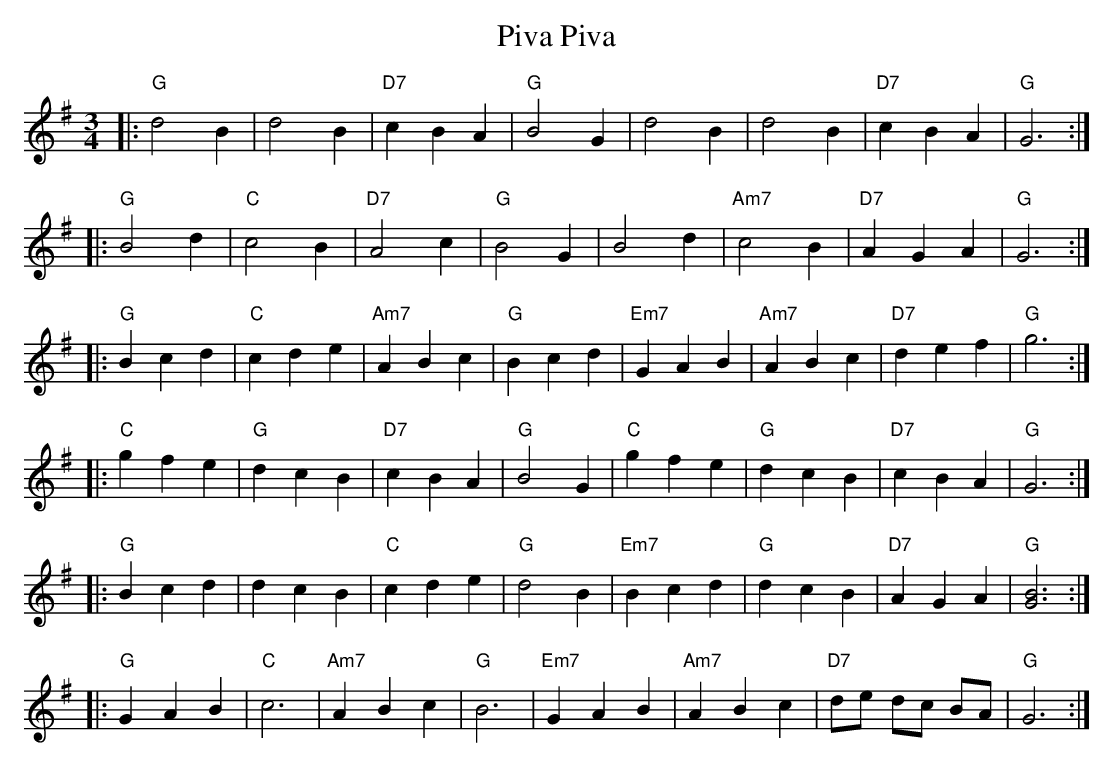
X:1
T:Piva Piva
L:1/4
M:3/4
K:G
V:1
|: "G" d2 B | d2 B | "D7" c B A | "G" B2 G |  d2 B | d2 B | "D7" c B A | "G" G3 :|
|:"G" B2 d | "C" c2 B | "D7" A2 c | "G" B2 G |  B2 d | "Am7" c2 B | "D7" A G A | "G" G3 :|
|:"G" B c d | "C" c d e | "Am7" A B c | "G" B c d |  "Em7" G A B | "Am7" A B c | "D7" d e f | "G" g3 :|
|:"C" g f e | "G" d c B | "D7" c B A | "G" B2 G |  "C" g f e | "G" d c B | "D7" c B A | "G" G3 :|
|:"G" B c d | d c B | "C" c d e | "G" d2 B |  "Em7" B c d | "G" d c B | "D7" A G A | "G" [GB]3 :|
|:"G" G sA B | "C" c3 | "Am7" A B c | "G" B3 |  "Em7" G A B | "Am7" A B c | "D7" d/e/ d/c/ B/A/ | "G" G3 :|
